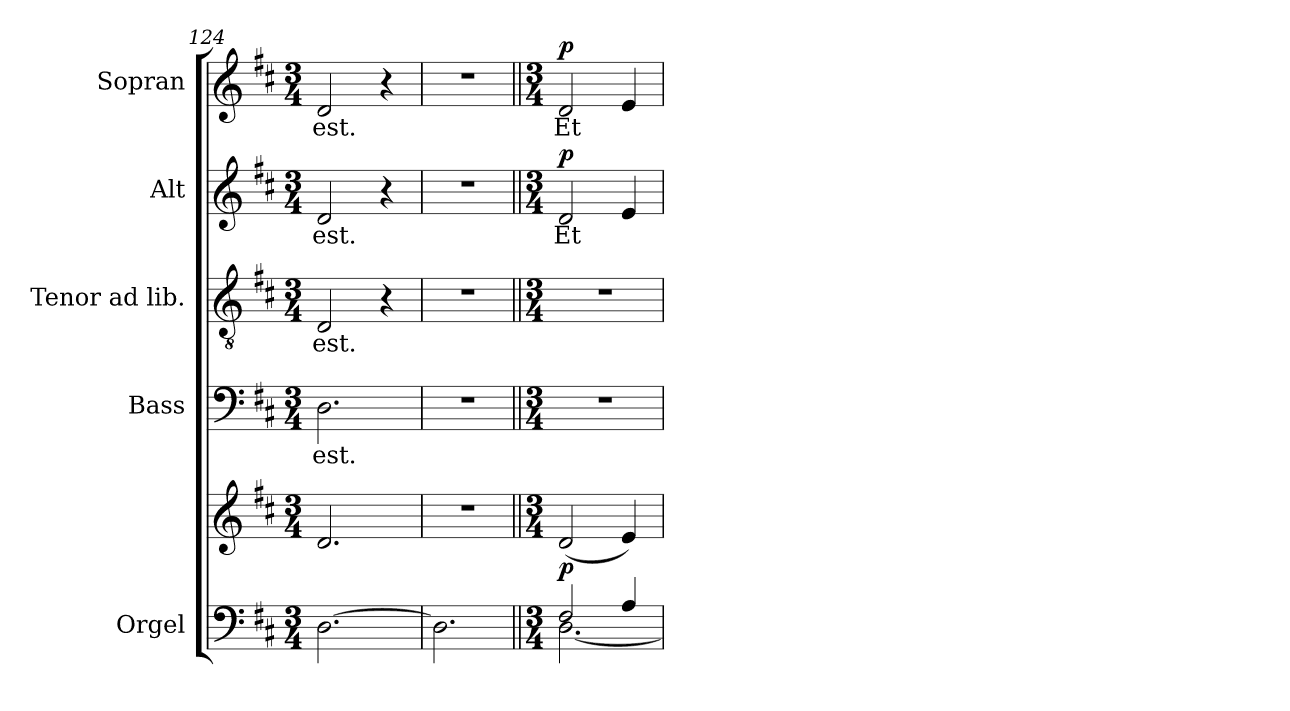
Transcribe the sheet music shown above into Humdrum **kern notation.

**kern	**kern	**dynam	**kern	**text	**kern	**text	**kern	**text	**dynam	**kern	**text	**dynam
*part5	*part5	*part5	*part4	*part4	*part3	*part3	*part2	*part2	*part2	*part1	*part1	*part1
*staff6	*staff5	*staff5/6	*staff4	*staff4	*staff3	*staff3	*staff2	*staff2	*staff2	*staff1	*staff1	*staff1
*I"Orgel	*	*	*I"Bass	*	*I"Tenor ad lib.	*	*I"Alt	*	*	*I"Sopran	*	*
*I'Org.	*	*	*I'B.	*	*I'T.	*	*I'A.	*	*	*I'S.	*	*
*clefF4	*clefG2	*	*clefF4	*	*clefGv2	*	*clefG2	*	*	*clefG2	*	*
*k[f#c#]	*k[f#c#]	*	*k[f#c#]	*	*k[f#c#]	*	*k[f#c#]	*	*	*k[f#c#]	*	*
*D:	*D:	*	*D:	*	*D:	*	*D:	*	*	*D:	*	*
*M3/4	*M3/4	*	*M3/4	*	*M3/4	*	*M3/4	*	*	*M3/4	*	*
=124	=124	=124	=124	=124	=124	=124	=124	=124	=124	=124	=124	=124
!	!	!	!	!LO:LY:b	!	!LO:LY:b	!	!LO:LY:b	!	!	!LO:LY:b	!
[2.D\	2.d/	.	2.D\	est.	2D/	est.	2d/	est.	.	2d/	est.	.
.	.	.	.	.	4r	.	4r	.	.	4r	.	.
=125	=125	=125	=125	=125	=125	=125	=125	=125	=125	=125	=125	=125
2.D\]	2.r	.	2.r	.	2.r	.	2.r	.	.	2.r	.	.
=126||	=126||	=126||	=126||	=126||	=126||	=126||	=126||	=126||	=126||	=126||	=126||	=126||
*M3/4	*M3/4	*	*M3/4	*	*M3/4	*	*M3/4	*	*	*M3/4	*	*
*^	*	*	*	*	*	*	*	*	*	*	*	*
!	!	!	!LO:DY:b	!	!	!	!	!	!LO:LY:b	!LO:DY:a	!	!LO:LY:b	!LO:DY:a
2F#/	[<2.D\	(<2d/	p	2.r	.	2.r	.	2d/	Et	p	2d/	Et	p
4A/	.	4e/)	.	.	.	.	.	4e/	.	.	4e/	.	.
*v	*v	*	*	*	*	*	*	*	*	*	*	*	*
=	=	=	=	=	=	=	=	=	=	=	=	=
*-	*-	*-	*-	*-	*-	*-	*-	*-	*-	*-	*-	*-
